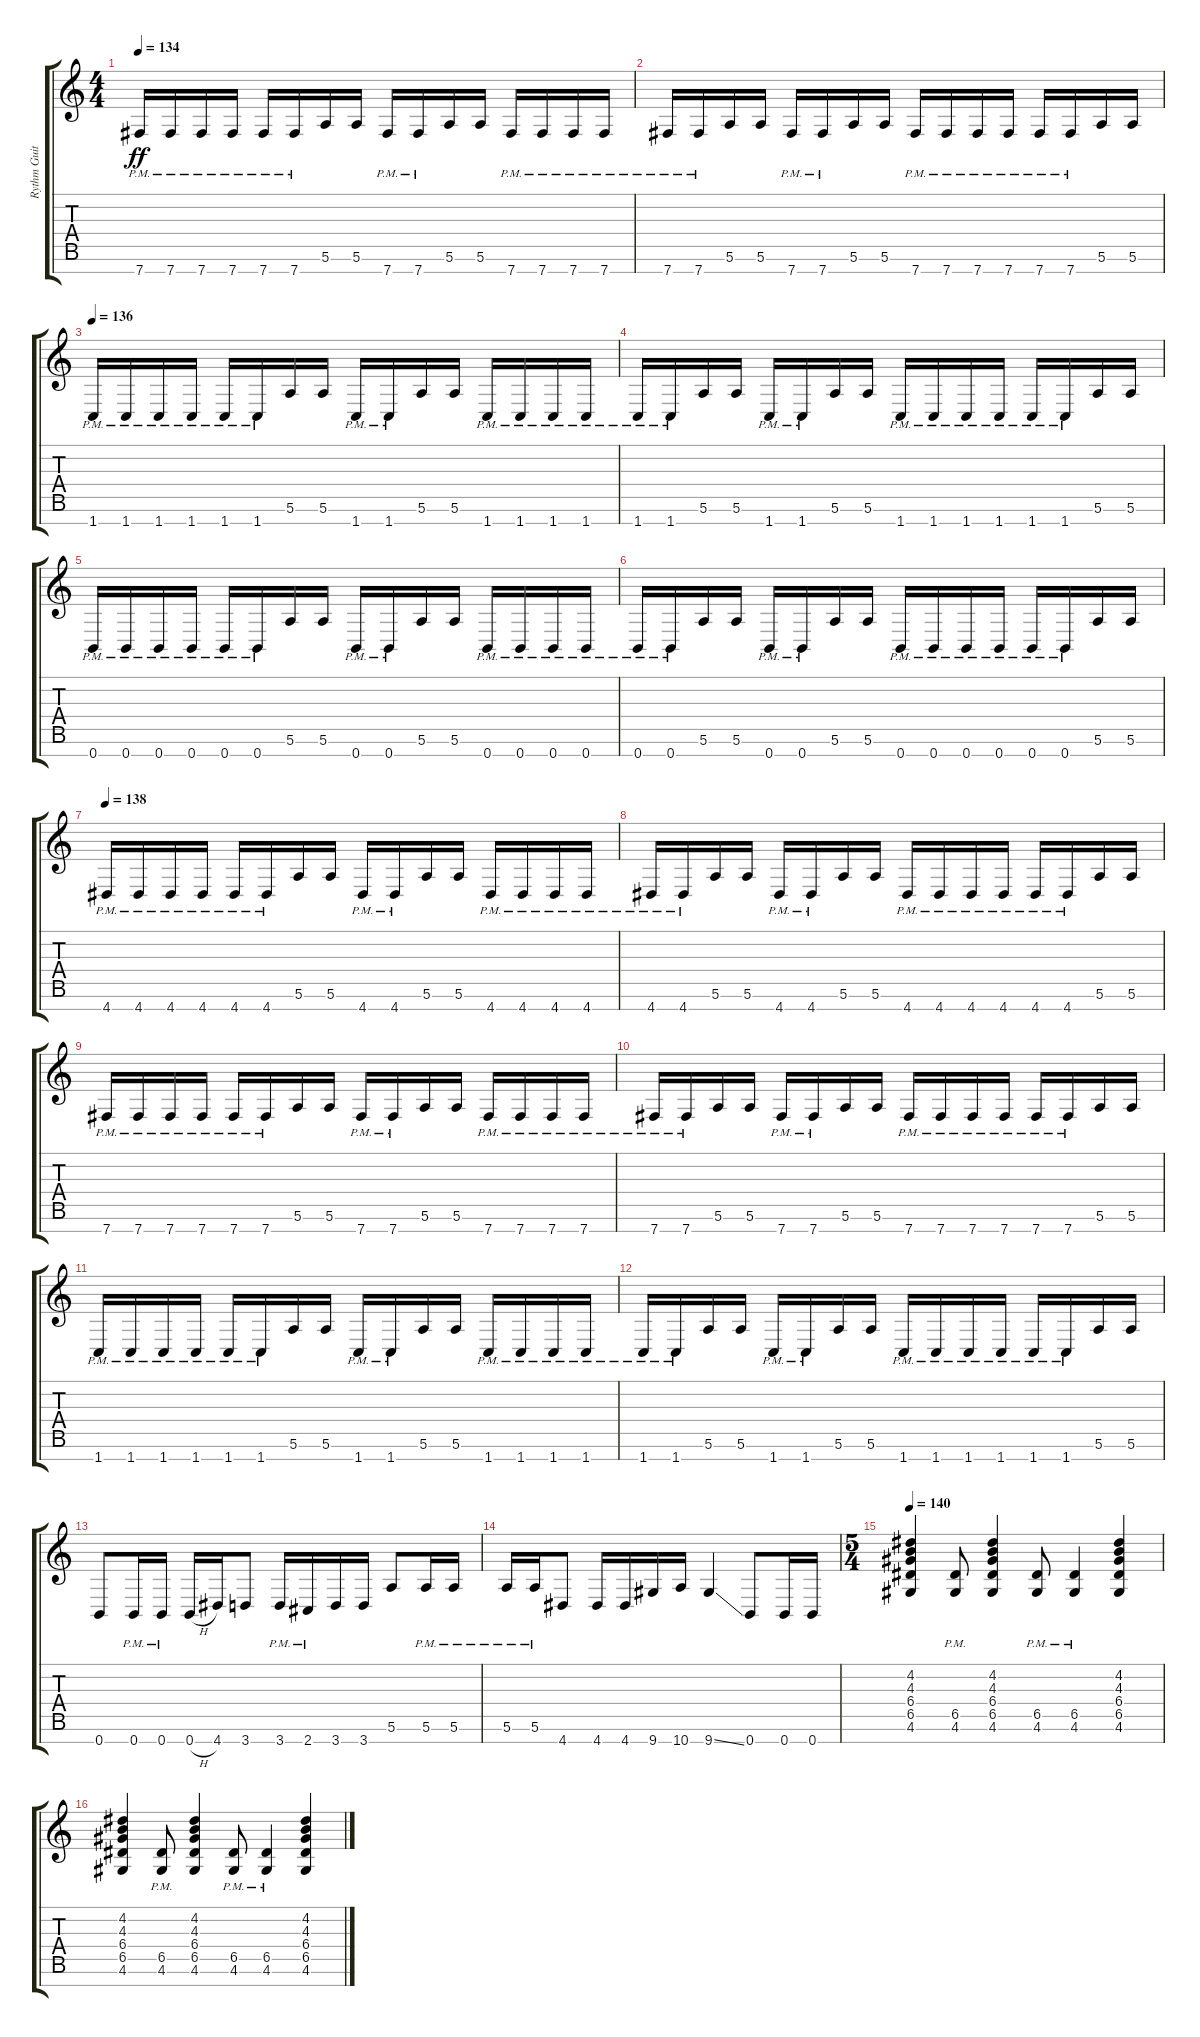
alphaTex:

\track ("Rythm Guitar #2" "Rythm Guit") {instrument distortionguitar}
\staff {score tabs}
\tuning (E4 B3 G3 D3 A2 E2 B1) {hide}
\ts (4 4)
\tempo 134
\clef g2
\ks c
7.7{pm}.16{dy ff} 7.7{pm}.16 7.7{pm}.16 7.7{pm}.16 7.7{pm}.16 7.7{pm}.16 5.6.16 5.6.16 7.7{pm}.16 7.7{pm}.16 5.6.16 5.6.16 7.7{pm}.16 7.7{pm}.16 7.7{pm}.16 7.7{pm}.16 |
7.7{pm}.16 7.7{pm}.16 5.6.16 5.6.16 7.7{pm}.16 7.7{pm}.16 5.6.16 5.6.16 7.7{pm}.16 7.7{pm}.16 7.7{pm}.16 7.7{pm}.16 7.7{pm}.16 7.7{pm}.16 5.6.16 5.6.16 |
\tempo 136
1.7{pm}.16 1.7{pm}.16 1.7{pm}.16 1.7{pm}.16 1.7{pm}.16 1.7{pm}.16 5.6.16 5.6.16 1.7{pm}.16 1.7{pm}.16 5.6.16 5.6.16 1.7{pm}.16 1.7{pm}.16 1.7{pm}.16 1.7{pm}.16 |
1.7{pm}.16 1.7{pm}.16 5.6.16 5.6.16 1.7{pm}.16 1.7{pm}.16 5.6.16 5.6.16 1.7{pm}.16 1.7{pm}.16 1.7{pm}.16 1.7{pm}.16 1.7{pm}.16 1.7{pm}.16 5.6.16 5.6.16 |
0.7{pm}.16 0.7{pm}.16 0.7{pm}.16 0.7{pm}.16 0.7{pm}.16 0.7{pm}.16 5.6.16 5.6.16 0.7{pm}.16 0.7{pm}.16 5.6.16 5.6.16 0.7{pm}.16 0.7{pm}.16 0.7{pm}.16 0.7{pm}.16 |
0.7{pm}.16 0.7{pm}.16 5.6.16 5.6.16 0.7{pm}.16 0.7{pm}.16 5.6.16 5.6.16 0.7{pm}.16 0.7{pm}.16 0.7{pm}.16 0.7{pm}.16 0.7{pm}.16 0.7{pm}.16 5.6.16 5.6.16 |
\tempo 138
4.7{pm}.16 4.7{pm}.16 4.7{pm}.16 4.7{pm}.16 4.7{pm}.16 4.7{pm}.16 5.6.16 5.6.16 4.7{pm}.16 4.7{pm}.16 5.6.16 5.6.16 4.7{pm}.16 4.7{pm}.16 4.7{pm}.16 4.7{pm}.16 |
4.7{pm}.16 4.7{pm}.16 5.6.16 5.6.16 4.7{pm}.16 4.7{pm}.16 5.6.16 5.6.16 4.7{pm}.16 4.7{pm}.16 4.7{pm}.16 4.7{pm}.16 4.7{pm}.16 4.7{pm}.16 5.6.16 5.6.16 |
7.7{pm}.16 7.7{pm}.16 7.7{pm}.16 7.7{pm}.16 7.7{pm}.16 7.7{pm}.16 5.6.16 5.6.16 7.7{pm}.16 7.7{pm}.16 5.6.16 5.6.16 7.7{pm}.16 7.7{pm}.16 7.7{pm}.16 7.7{pm}.16 |
7.7{pm}.16 7.7{pm}.16 5.6.16 5.6.16 7.7{pm}.16 7.7{pm}.16 5.6.16 5.6.16 7.7{pm}.16 7.7{pm}.16 7.7{pm}.16 7.7{pm}.16 7.7{pm}.16 7.7{pm}.16 5.6.16 5.6.16 |
1.7{pm}.16 1.7{pm}.16 1.7{pm}.16 1.7{pm}.16 1.7{pm}.16 1.7{pm}.16 5.6.16 5.6.16 1.7{pm}.16 1.7{pm}.16 5.6.16 5.6.16 1.7{pm}.16 1.7{pm}.16 1.7{pm}.16 1.7{pm}.16 |
1.7{pm}.16 1.7{pm}.16 5.6.16 5.6.16 1.7{pm}.16 1.7{pm}.16 5.6.16 5.6.16 1.7{pm}.16 1.7{pm}.16 1.7{pm}.16 1.7{pm}.16 1.7{pm}.16 1.7{pm}.16 5.6.16 5.6.16 |
0.7.8 0.7{pm}.16 0.7{pm}.16 0.7{h}.16 4.7.16 3.7.8 3.7{pm}.16 2.7{pm}.16 3.7.16 3.7.16 5.6.8 5.6{pm}.16 5.6{pm}.16 |
5.6{pm}.16 5.6{pm}.16 4.7.8 4.7.16 4.7.16 9.7.16 10.7.16 9.7{ss}.4 0.7.8 0.7.16 0.7.16 |
\ts (5 4)
\tempo 140
(4.2 4.3 6.4 6.5 4.6).4 (6.5{pm} 4.6{pm}).8 (4.2 4.3 6.4 6.5 4.6).4 (6.5{pm} 4.6{pm}).8 (6.5{pm} 4.6{pm}).4 (4.2 4.3 6.4 6.5 4.6).4 |
(4.2 4.3 6.4 6.5 4.6).4 (6.5{pm} 4.6{pm}).8 (4.2 4.3 6.4 6.5 4.6).4 (6.5{pm} 4.6{pm}).8 (6.5{pm} 4.6{pm}).4 (4.2 4.3 6.4 6.5 4.6).4
